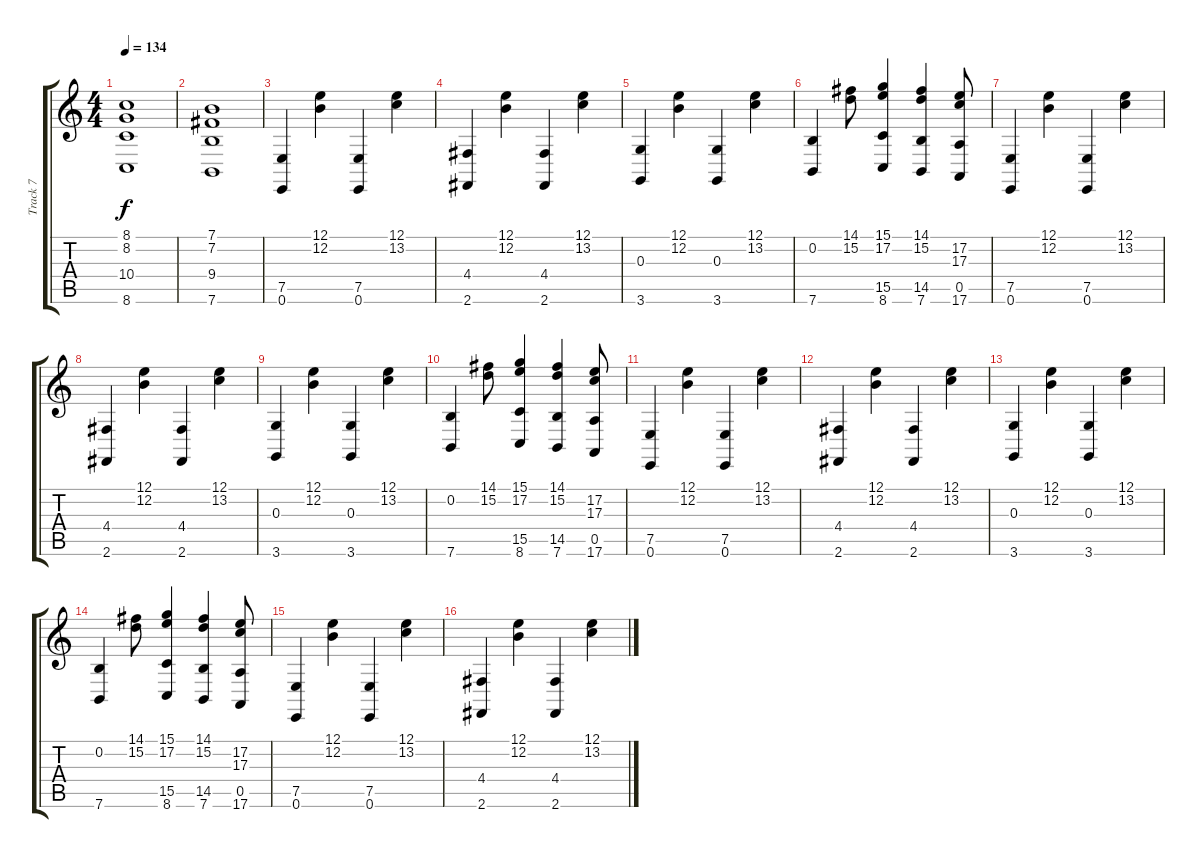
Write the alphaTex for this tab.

\track ("Track 7" "Track 7") {instrument stringensemble1}
\staff {score tabs}
\tuning (E4 B3 G3 D3 A2 E2) {hide}
\ts (4 4)
\tempo 134
\clef g2
\ks c
(8.1 8.2 10.4 8.6).1{dy f} |
(7.1 7.2 9.4 7.6).1 |
(7.5 0.6).4 (12.1 12.2).4 (7.5 0.6).4 (12.1 13.2).4 |
(4.4 2.6).4 (12.1 12.2).4 (4.4 2.6).4 (12.1 13.2).4 |
(0.3 3.6).4 (12.1 12.2).4 (0.3 3.6).4 (12.1 13.2).4 |
(0.2 7.6).4 (14.1 15.2).8 (15.1 17.2 15.5 8.6).4 (14.1 15.2 14.5 7.6).4 (17.2 17.3 0.5 17.6).8 |
(7.5 0.6).4 (12.1 12.2).4 (7.5 0.6).4 (12.1 13.2).4 |
(4.4 2.6).4 (12.1 12.2).4 (4.4 2.6).4 (12.1 13.2).4 |
(0.3 3.6).4 (12.1 12.2).4 (0.3 3.6).4 (12.1 13.2).4 |
(0.2 7.6).4 (14.1 15.2).8 (15.1 17.2 15.5 8.6).4 (14.1 15.2 14.5 7.6).4 (17.2 17.3 0.5 17.6).8 |
(7.5 0.6).4 (12.1 12.2).4 (7.5 0.6).4 (12.1 13.2).4 |
(4.4 2.6).4 (12.1 12.2).4 (4.4 2.6).4 (12.1 13.2).4 |
(0.3 3.6).4 (12.1 12.2).4 (0.3 3.6).4 (12.1 13.2).4 |
(0.2 7.6).4 (14.1 15.2).8 (15.1 17.2 15.5 8.6).4 (14.1 15.2 14.5 7.6).4 (17.2 17.3 0.5 17.6).8 |
(7.5 0.6).4 (12.1 12.2).4 (7.5 0.6).4 (12.1 13.2).4 |
(4.4 2.6).4 (12.1 12.2).4 (4.4 2.6).4 (12.1 13.2).4
